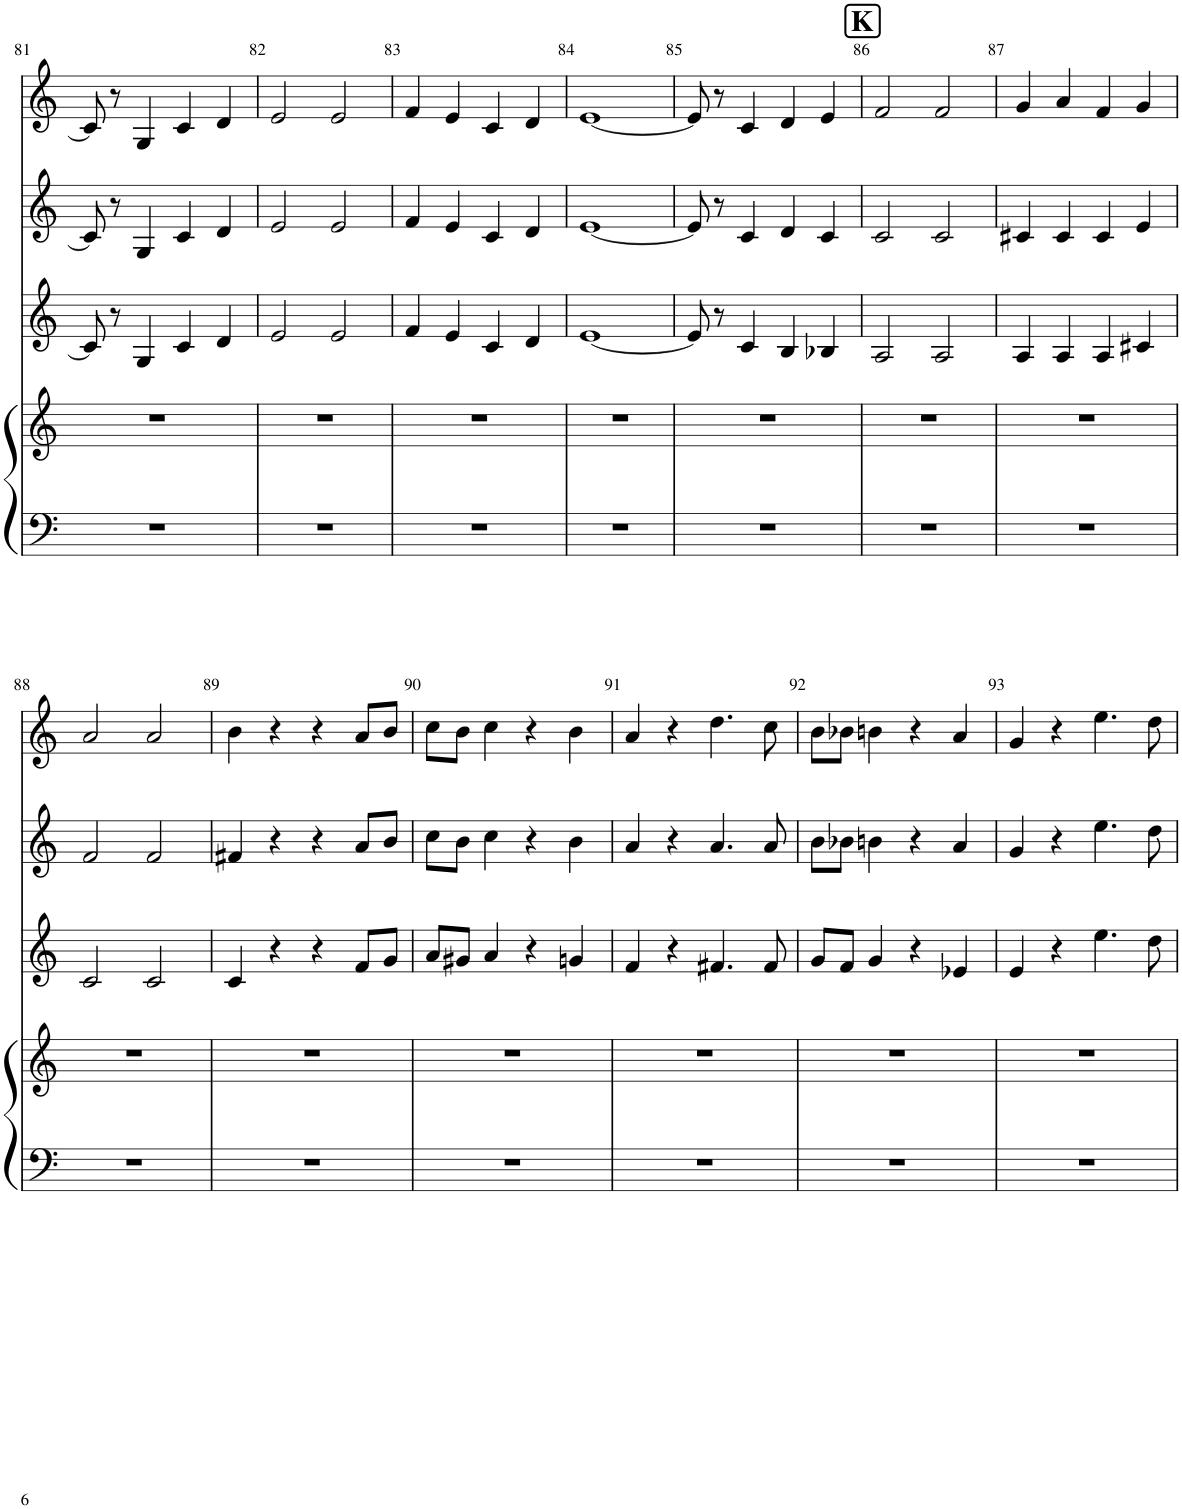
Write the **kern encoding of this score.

**kern	**kern	**kern	**kern	**kern
*part4	*part4	*part3	*part2	*part1
*staff5	*staff4	*staff3	*staff2	*staff1
*I"Piano	*	*I"Piano	*I"Piano	*I"Piano
*I'Pno	*	*I'Pno	*I'Pno	*I'Pno
!!LO:PB:g=z
*clefF4	*clefG2	*clefG2	*clefG2	*clefG2
*k[]	*k[]	*k[]	*k[]	*k[]
*M2/2	*M2/2	*M2/2	*M2/2	*M2/2
*met(c|)	*met(c|)	*met(c|)	*met(c|)	*met(c|)
=81	=81	=81	=81	=81
1r	1r	8c/]	8c/]	8c/]
.	.	8r	8r	8r
.	.	4G/	4G/	4G/
.	.	4c/	4c/	4c/
.	.	4d/	4d/	4d/
=82	=82	=82	=82	=82
1r	1r	2e/	2e/	2e/
.	.	2e/	2e/	2e/
=83	=83	=83	=83	=83
1r	1r	4f/	4f/	4f/
.	.	4e/	4e/	4e/
.	.	4c/	4c/	4c/
.	.	4d/	4d/	4d/
=84	=84	=84	=84	=84
1r	1r	[1e	[1e	[1e
=85	=85	=85	=85	=85
1r	1r	8e/]	8e/]	8e/]
.	.	8r	8r	8r
.	.	4c/	4c/	4c/
.	.	4B/	4d/	4d/
.	.	4B-X/	4c/	4e/
!!LO:REH:place=s1:a:B:cj:fs=14:t=K
=86	=86	=86	=86	=86
1r	1r	2A/	2c/	2f/
.	.	2A/	2c/	2f/
=87	=87	=87	=87	=87
1r	1r	4A/	4c#X/	4g/
.	.	4A/	4c#/	4a/
.	.	4A/	4c#/	4f/
.	.	4c#X/	4e/	4g/
!!LO:LB:g=z
=88	=88	=88	=88	=88
1r	1r	2c/	2f/	2a/
.	.	2c/	2f/	2a/
=89	=89	=89	=89	=89
1r	1r	4c/	4f#X/	4b\
.	.	4r	4r	4r
.	.	4r	4r	4r
.	.	8f/L	8a/L	8a/L
.	.	8g/J	8b/J	8b/J
=90	=90	=90	=90	=90
1r	1r	8a/L	8cc\L	8cc\L
.	.	8g#X/J	8b\J	8b\J
.	.	4a/	4cc\	4cc\
.	.	4r	4r	4r
.	.	4gn/	4b\	4b\
=91	=91	=91	=91	=91
1r	1r	4f/	4a/	4a/
.	.	4r	4r	4r
.	.	4.f#X/	4.a/	4.dd\
.	.	8f#/	8a/	8cc\
=92	=92	=92	=92	=92
1r	1r	8g/L	8b\L	8b\L
.	.	8f/J	8b-X\J	8b-X\J
.	.	4g/	4bn\	4bn\
.	.	4r	4r	4r
.	.	4e-X/	4a/	4a/
=93	=93	=93	=93	=93
1r	1r	4e/	4g/	4g/
.	.	4r	4r	4r
.	.	4.ee\	4.ee\	4.ee\
.	.	8dd\	8dd\	8dd\
=	=	=	=	=
*-	*-	*-	*-	*-
